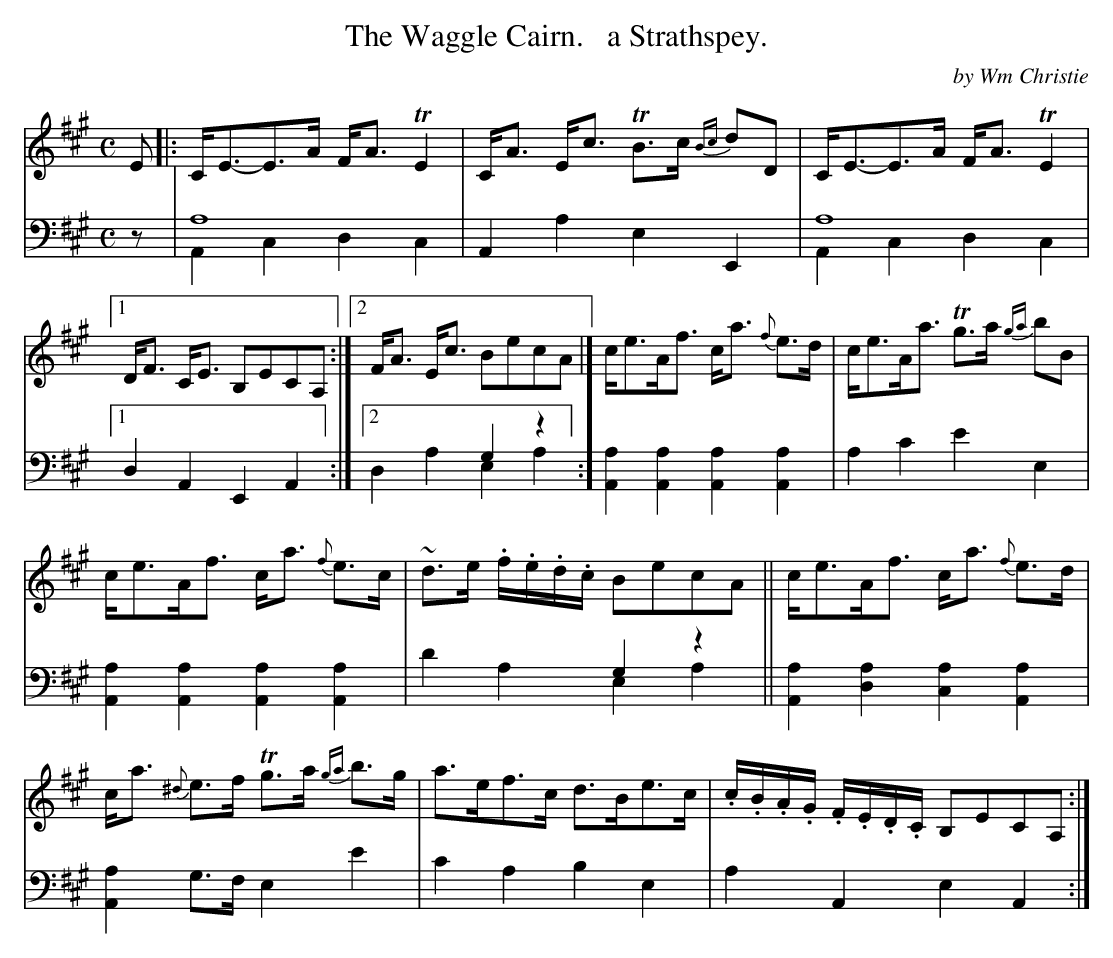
X:1
T: The Waggle Cairn.   a Strathspey.
C: by Wm Christie
M: C
L: 1/8
K: A
V: 1 staves=2
E |:\
C<E-E>A F<ATE2 | C<A E<c TB>c {Bc}dD |\
C<E-E>A F<ATE2 |[1 D<F C<E B,ECA, :|[2 F<A E<c BecA |]\
c<eA<f c<a {f}e>d | c<eA<a Tg>a {ga}bB |
c<eA<f c<a {f}e>c | ~d>e .f/.e/.d/.c/ BecA ||\
c<eA<f c<a {f}e>d | c<a {^d}e>f Tg>a {ga}b>g |\
a>ef>c d>Be>c | .c/.B/.A/.G/ .F/.E/.D/.C/ B,ECA, :|
V: 2 clef=bass middle=d
z | a8 & A2c2 d2c2 | A2a2 e2E2 | a8 & A2c2 d2c2 |\
[1 d2A2 E2A2 :|[2 x4 g2z2 & d2a2 e2a2 :] [A2a2][A2a2] [A2a2][A2a2] |
a2c'2 e'2e2 | [A2a2][A2a2] [A2a2][A2a2] | x4 g2z2 & d'2a2 e2a2 ||
[A2a2][d2a2] [c2a2][A2a2] | [A2a2]g>f e2e'2 | c'2a2 b2e2 | a2A2 e2A2 :|
